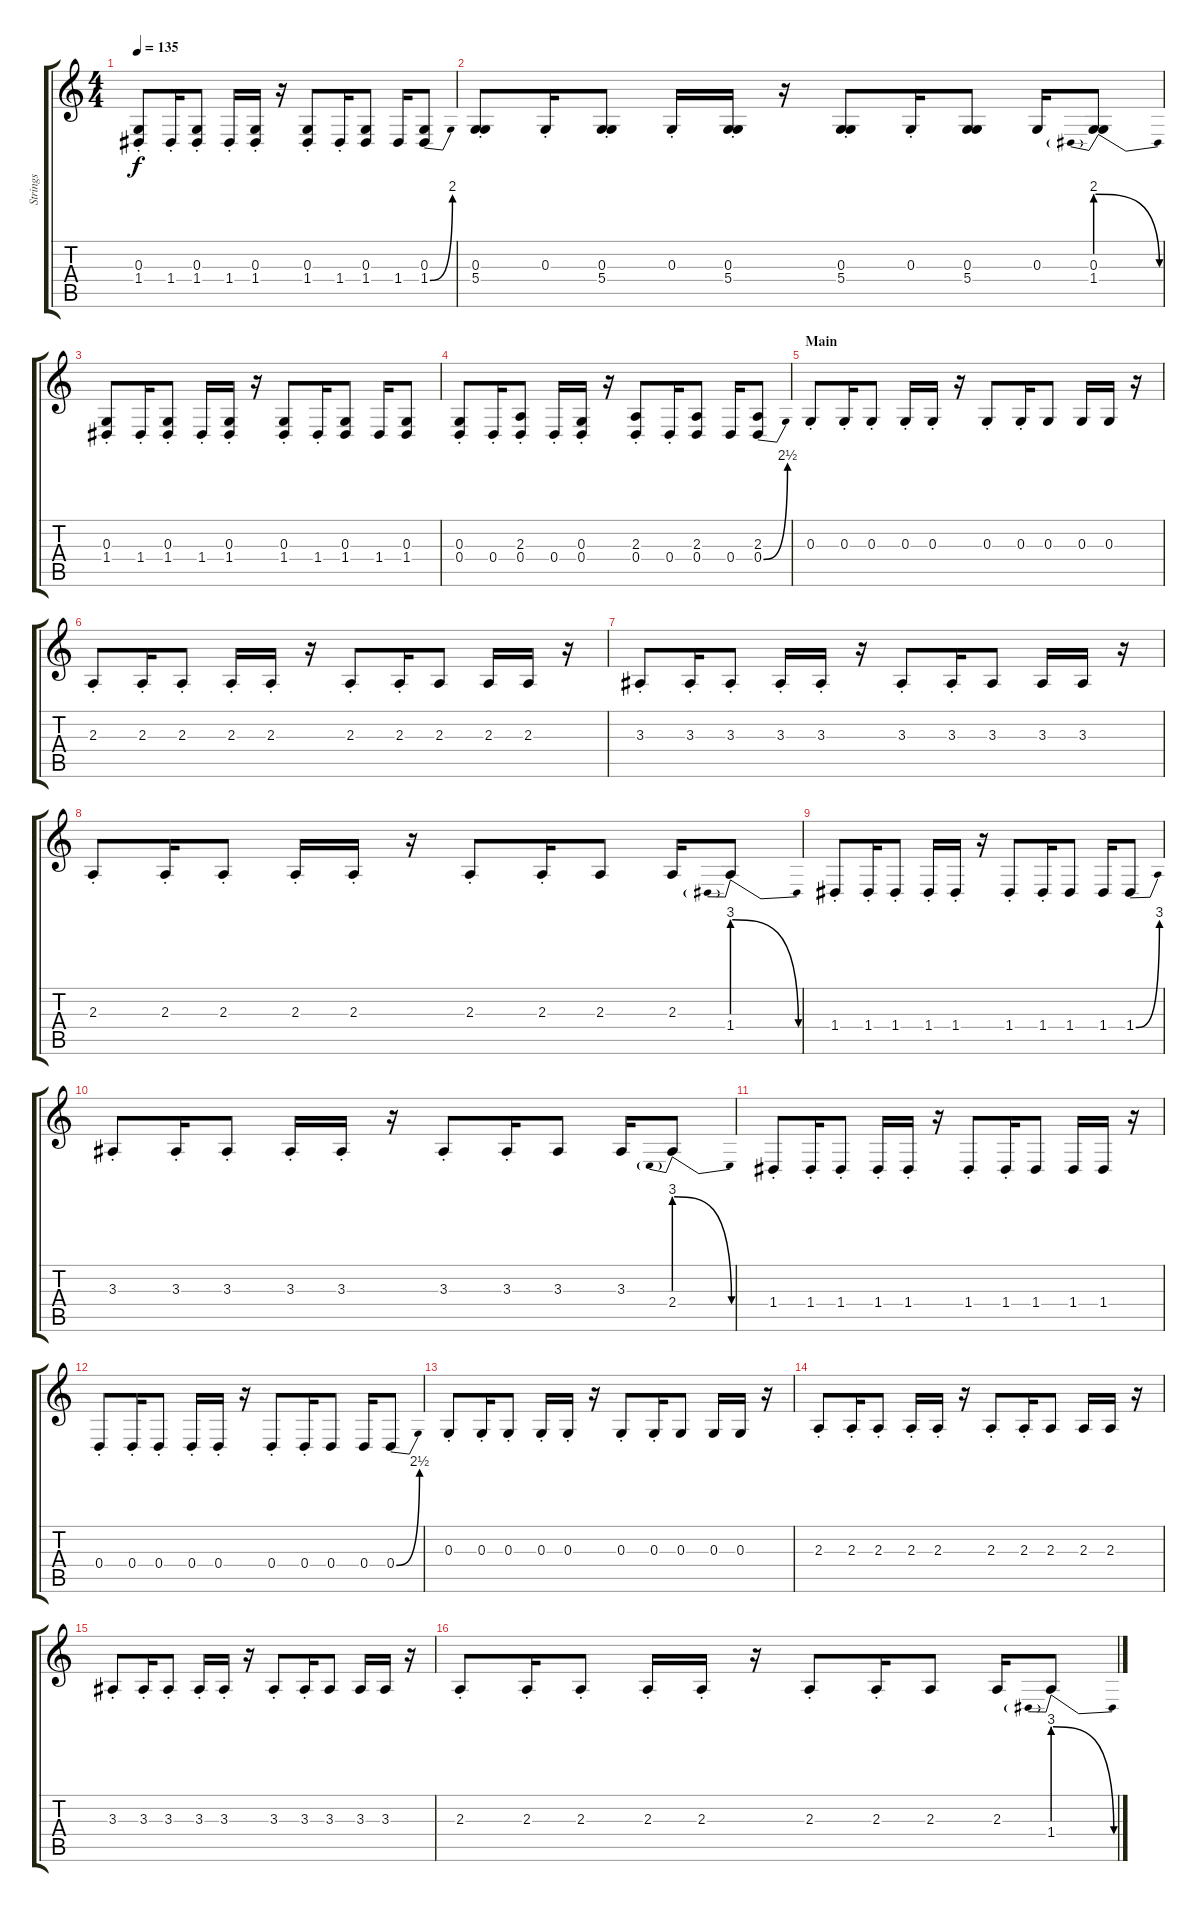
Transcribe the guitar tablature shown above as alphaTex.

\track ("Strings" "Strings") {instrument pad3polysynth}
\staff {score tabs}
\tuning (E4 B3 G3 D3 A2 E2) {hide}
\ts (4 4)
\tempo 135
\clef g2
\ks c
(0.3 1.4{st}).8{dy f} 1.4{st}.16 (0.3 1.4{st}).8 1.4{st}.16 (0.3 1.4{st}).16 r.16 (0.3 1.4{st}).8 1.4{st}.16 (0.3 1.4).8 1.4.16 (0.3 1.4{be (bend 0 0 60 8)}).8 |
(0.3{st} 5.4).8 0.3{st}.16 (0.3{st} 5.4).8 0.3{st}.16 (0.3{st} 5.4).16 r.16 (0.3{st} 5.4).8 0.3{st}.16 (0.3 5.4).8 0.3.16 (0.3 1.4{be (prebendrelease 0 8 60 0)}).8 |
(0.3 1.4{st}).8 1.4{st}.16 (0.3 1.4{st}).8 1.4{st}.16 (0.3 1.4{st}).16 r.16 (0.3 1.4{st}).8 1.4{st}.16 (0.3 1.4).8 1.4.16 (0.3 1.4).8 |
(0.3 0.4{st}).8 0.4{st}.16 (2.3 0.4{st}).8 0.4{st}.16 (0.3 0.4{st}).16 r.16 (2.3 0.4{st}).8 0.4{st}.16 (2.3 0.4).8 0.4.16 (2.3 0.4{be (bend 0 0 60 10)}).8 |
\section ("" "Main")
0.3{st}.8 0.3{st}.16 0.3{st}.8 0.3{st}.16 0.3{st}.16 r.16 0.3{st}.8 0.3{st}.16 0.3.8 0.3.16 0.3.16 r.16 |
2.3{st}.8 2.3{st}.16 2.3{st}.8 2.3{st}.16 2.3{st}.16 r.16 2.3{st}.8 2.3{st}.16 2.3.8 2.3.16 2.3.16 r.16 |
3.3{st}.8 3.3{st}.16 3.3{st}.8 3.3{st}.16 3.3{st}.16 r.16 3.3{st}.8 3.3{st}.16 3.3.8 3.3.16 3.3.16 r.16 |
2.3{st}.8 2.3{st}.16 2.3{st}.8 2.3{st}.16 2.3{st}.16 r.16 2.3{st}.8 2.3{st}.16 2.3.8 2.3.16 1.4{be (prebendrelease 0 12 60 0)}.8 |
1.4{st}.8 1.4{st}.16 1.4{st}.8 1.4{st}.16 1.4{st}.16 r.16 1.4{st}.8 1.4{st}.16 1.4.8 1.4.16 1.4{be (bend 0 0 60 12)}.8 |
3.3{st}.8 3.3{st}.16 3.3{st}.8 3.3{st}.16 3.3{st}.16 r.16 3.3{st}.8 3.3{st}.16 3.3.8 3.3.16 2.4{be (prebendrelease 0 12 60 0)}.8 |
1.4{st}.8 1.4{st}.16 1.4{st}.8 1.4{st}.16 1.4{st}.16 r.16 1.4{st}.8 1.4{st}.16 1.4.8 1.4.16 1.4.16 r.16 |
0.4{st}.8 0.4{st}.16 0.4{st}.8 0.4{st}.16 0.4{st}.16 r.16 0.4{st}.8 0.4{st}.16 0.4.8 0.4.16 0.4{be (bend 0 0 60 10)}.8 |
0.3{st}.8 0.3{st}.16 0.3{st}.8 0.3{st}.16 0.3{st}.16 r.16 0.3{st}.8 0.3{st}.16 0.3.8 0.3.16 0.3.16 r.16 |
2.3{st}.8 2.3{st}.16 2.3{st}.8 2.3{st}.16 2.3{st}.16 r.16 2.3{st}.8 2.3{st}.16 2.3.8 2.3.16 2.3.16 r.16 |
3.3{st}.8 3.3{st}.16 3.3{st}.8 3.3{st}.16 3.3{st}.16 r.16 3.3{st}.8 3.3{st}.16 3.3.8 3.3.16 3.3.16 r.16 |
2.3{st}.8 2.3{st}.16 2.3{st}.8 2.3{st}.16 2.3{st}.16 r.16 2.3{st}.8 2.3{st}.16 2.3.8 2.3.16 1.4{be (prebendrelease 0 12 60 0)}.8
